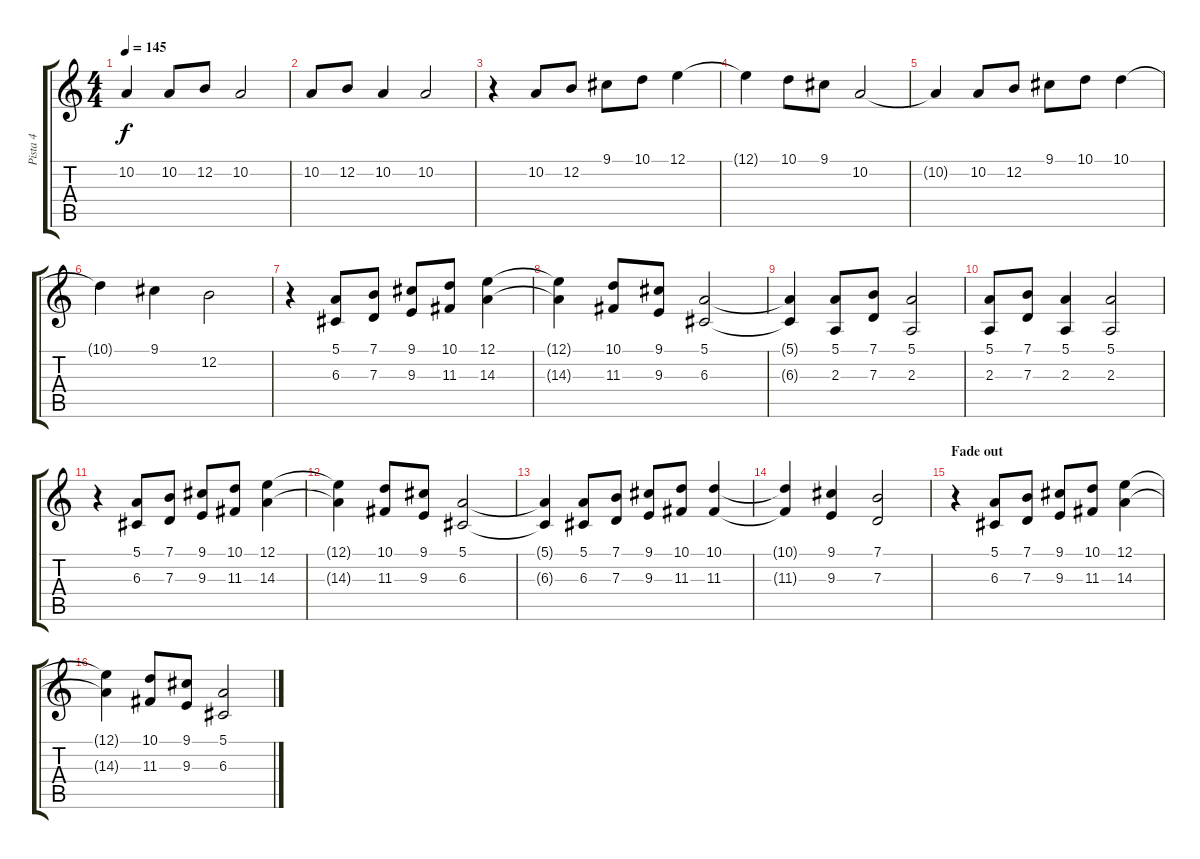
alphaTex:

\track ("Pista 4" "Pista 4") {instrument trumpet}
\staff {score tabs}
\tuning (E4 B3 G3 D3 A2 Db2) {hide}
\ts (4 4)
\tempo 145
\clef g2
\ks c
10.2{t}.4{dy f} 10.2.8 12.2.8 10.2.2 |
10.2.8 12.2.8 10.2.4 10.2.2 |
r.4 10.2.8 12.2.8 9.1.8 10.1.8 12.1.4 |
12.1{t}.4 10.1.8 9.1.8 10.2.2 |
10.2{t}.4 10.2.8 12.2.8 9.1.8 10.1.8 10.1.4 |
10.1{t}.4 9.1.4 12.2.2 |
r.4 (5.1 6.3).8 (7.1 7.3).8 (9.1 9.3).8 (10.1 11.3).8 (12.1 14.3).4 |
(12.1{t} 14.3{t}).4 (10.1 11.3).8 (9.1 9.3).8 (5.1 6.3).2 |
(5.1{t} 6.3{t}).4 (5.1 2.3).8 (7.1 7.3).8 (5.1 2.3).2 |
(5.1 2.3).8 (7.1 7.3).8 (5.1 2.3).4 (5.1 2.3).2 |
r.4 (5.1 6.3).8 (7.1 7.3).8 (9.1 9.3).8 (10.1 11.3).8 (12.1 14.3).4 |
(12.1{t} 14.3{t}).4 (10.1 11.3).8 (9.1 9.3).8 (5.1 6.3).2 |
(5.1{t} 6.3{t}).4 (5.1 6.3).8 (7.1 7.3).8 (9.1 9.3).8 (10.1 11.3).8 (10.1 11.3).4 |
(10.1{t} 11.3{t}).4 (9.1 9.3).4 (7.1 7.3).2 |
\section ("" "Fade out")
r.4{volume 11} (5.1 6.3).8 (7.1 7.3).8 (9.1 9.3).8{volume 10} (10.1 11.3).8 (12.1 14.3).4 |
(12.1{t} 14.3{t}).4{volume 9} (10.1 11.3).8 (9.1 9.3).8 (5.1 6.3).2{volume 8}
